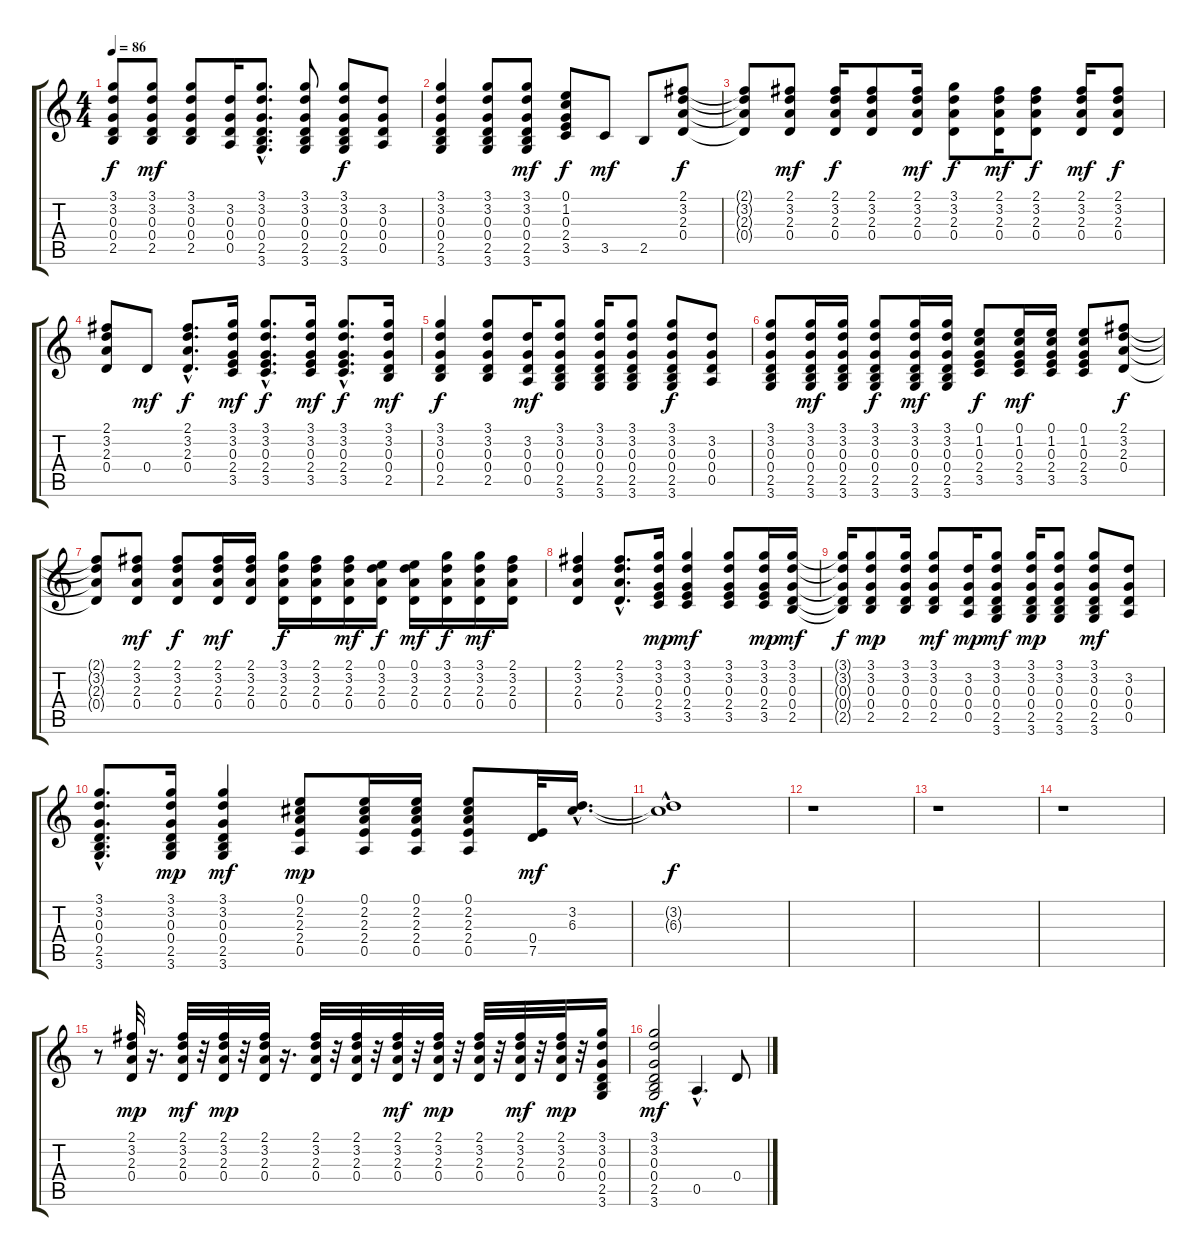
\track "" {instrument acousticguitarsteel}
\staff {score tabs}
\tuning (E4 B3 G3 D3 A2 E2) {hide}
\ts (4 4)
\tempo 86
\clef g2
\ks c
(3.1{t} 3.2{t} 0.3{t} 0.4{t} 2.5{t}).8{dy f} (3.1 3.2 0.3 0.4 2.5).8{dy mf} (3.1 3.2 0.3 0.4 2.5).8 (3.2 0.3 0.4 0.5).16 (3.1{hac} 3.2{hac} 0.3{hac} 0.4{hac} 2.5{hac} 3.6{hac}).8{d} (3.1 3.2 0.3 0.4 2.5 3.6).8 (3.1 3.2 0.3 0.4 2.5 3.6).8{dy f} (3.2 0.3 0.4 0.5).8 |
(3.1 3.2 0.3 0.4 2.5 3.6).4 (3.1 3.2 0.3 0.4 2.5 3.6).8 (3.1 3.2 0.3 0.4 2.5 3.6).8{dy mf} (0.1 1.2 0.3 2.4 3.5).8{dy f} 3.5.8{dy mf} 2.5.8 (2.1 3.2 2.3 0.4).8{dy f} |
(2.1{t} 3.2{t} 2.3{t} 0.4{t}).8 (2.1 3.2 2.3 0.4).8{dy mf} (2.1 3.2 2.3 0.4).16{dy f} (2.1 3.2 2.3 0.4).8 (2.1 3.2 2.3 0.4).16{dy mf} (3.1 3.2 2.3 0.4).8{dy f} (2.1 3.2 2.3 0.4).16{dy mf} (2.1 3.2 2.3 0.4).8{dy f} (2.1 3.2 2.3 0.4).16{dy mf} (2.1 3.2 2.3 0.4).8{dy f} |
(2.1 3.2 2.3 0.4).8 0.4.8{dy mf} (2.1{hac} 3.2{hac} 2.3{hac} 0.4{hac}).8{d dy f} (3.1 3.2 0.3 2.4 3.5).16{dy mf} (3.1{hac} 3.2{hac} 0.3{hac} 2.4{hac} 3.5{hac}).8{d dy f} (3.1 3.2 0.3 2.4 3.5).16{dy mf} (3.1{hac} 3.2{hac} 0.3{hac} 2.4{hac} 3.5{hac}).8{d dy f} (3.1 3.2 0.3 0.4 2.5).16{dy mf} |
(3.1 3.2 0.3 0.4 2.5).4{dy f} (3.1 3.2 0.3 0.4 2.5).8 (3.2 0.3 0.4 0.5).16{dy mf} (3.1 3.2 0.3 0.4 2.5 3.6).8 (3.1 3.2 0.3 0.4 2.5 3.6).16 (3.1 3.2 0.3 0.4 2.5 3.6).8 (3.1 3.2 0.3 0.4 2.5 3.6).8{dy f} (3.2 0.3 0.4 0.5).8 |
(3.1 3.2 0.3 0.4 2.5 3.6).8 (3.1 3.2 0.3 0.4 2.5 3.6).16{dy mf} (3.1 3.2 0.3 0.4 2.5 3.6).16 (3.1 3.2 0.3 0.4 2.5 3.6).8{dy f} (3.1 3.2 0.3 0.4 2.5 3.6).16{dy mf} (3.1 3.2 0.3 0.4 2.5 3.6).16 (0.1 1.2 0.3 2.4 3.5).8{dy f} (0.1 1.2 0.3 2.4 3.5).16{dy mf} (0.1 1.2 0.3 2.4 3.5).16 (0.1 1.2 0.3 2.4 3.5).8 (2.1 3.2 2.3 0.4).8{dy f} |
(2.1{t} 3.2{t} 2.3{t} 0.4{t}).8 (2.1 3.2 2.3 0.4).8{dy mf} (2.1 3.2 2.3 0.4).8{dy f} (2.1 3.2 2.3 0.4).16{dy mf} (2.1 3.2 2.3 0.4).16 (3.1 3.2 2.3 0.4).16{dy f} (2.1 3.2 2.3 0.4).16 (2.1 3.2 2.3 0.4).16{dy mf} (0.1 3.2 2.3 0.4).16{dy f} (0.1 3.2 2.3 0.4).16{dy mf} (3.1 3.2 2.3 0.4).16{dy f} (3.1 3.2 2.3 0.4).16{dy mf} (2.1 3.2 2.3 0.4).16 |
(2.1 3.2 2.3 0.4).4 (2.1{hac} 3.2{hac} 2.3{hac} 0.4{hac}).8{d} (3.1 3.2 0.3 2.4 3.5).16{dy mp} (3.1 3.2 0.3 2.4 3.5).4{dy mf} (3.1 3.2 0.3 2.4 3.5).8 (3.1 3.2 0.3 2.4 3.5).16{dy mp} (3.1 3.2 0.3 0.4 2.5).16{dy mf} |
(3.1{t} 3.2{t} 0.3{t} 0.4{t} 2.5{t}).16{dy f} (3.1 3.2 0.3 0.4 2.5).8{dy mp} (3.1 3.2 0.3 0.4 2.5).16 (3.1 3.2 0.3 0.4 2.5).8{dy mf} (3.2 0.3 0.4 0.5).16{dy mp} (3.1 3.2 0.3 0.4 2.5 3.6).8{dy mf} (3.1 3.2 0.3 0.4 2.5 3.6).16{dy mp} (3.1 3.2 0.3 0.4 2.5 3.6).8 (3.1 3.2 0.3 0.4 2.5 3.6).8{dy mf} (3.2 0.3 0.4 0.5).8 |
(3.1{hac} 3.2{hac} 0.3{hac} 0.4{hac} 2.5{hac} 3.6{hac}).8{d} (3.1 3.2 0.3 0.4 2.5 3.6).16{dy mp} (3.1 3.2 0.3 0.4 2.5 3.6).4{dy mf} (0.1 2.2 2.3 2.4 0.5).8{dy mp} (0.1 2.2 2.3 2.4 0.5).16 (0.1 2.2 2.3 2.4 0.5).16 (0.1 2.2 2.3 2.4 0.5).8 (0.4 7.5).32{dy mf} (3.2{hac} 6.3{hac}).16{d} |
(3.2{t} 6.3{hac t}).1{dy f} |
r.1 |
r.1 |
r.1 |
r.8 (2.1 3.2 2.3 0.4).32{dy mp} r.16{d} (2.1 3.2 2.3 0.4).32{dy mf} r.32 (2.1 3.2 2.3 0.4).32{dy mp} r.32 (2.1 3.2 2.3 0.4).32 r.16{d} (2.1 3.2 2.3 0.4).32 r.32 (2.1 3.2 2.3 0.4).32 r.32 (2.1 3.2 2.3 0.4).32{dy mf} r.32 (2.1 3.2 2.3 0.4).32{dy mp} r.32 (2.1 3.2 2.3 0.4).32 r.32 (2.1 3.2 2.3 0.4).32{dy mf} r.32 (2.1 3.2 2.3 0.4).32{dy mp} r.32 (3.1 3.2 0.3 0.4 2.5 3.6).16 |
(3.1 3.2 0.3 0.4 2.5 3.6).2{dy mf} 0.5{hac}.4{d} 0.4.8
